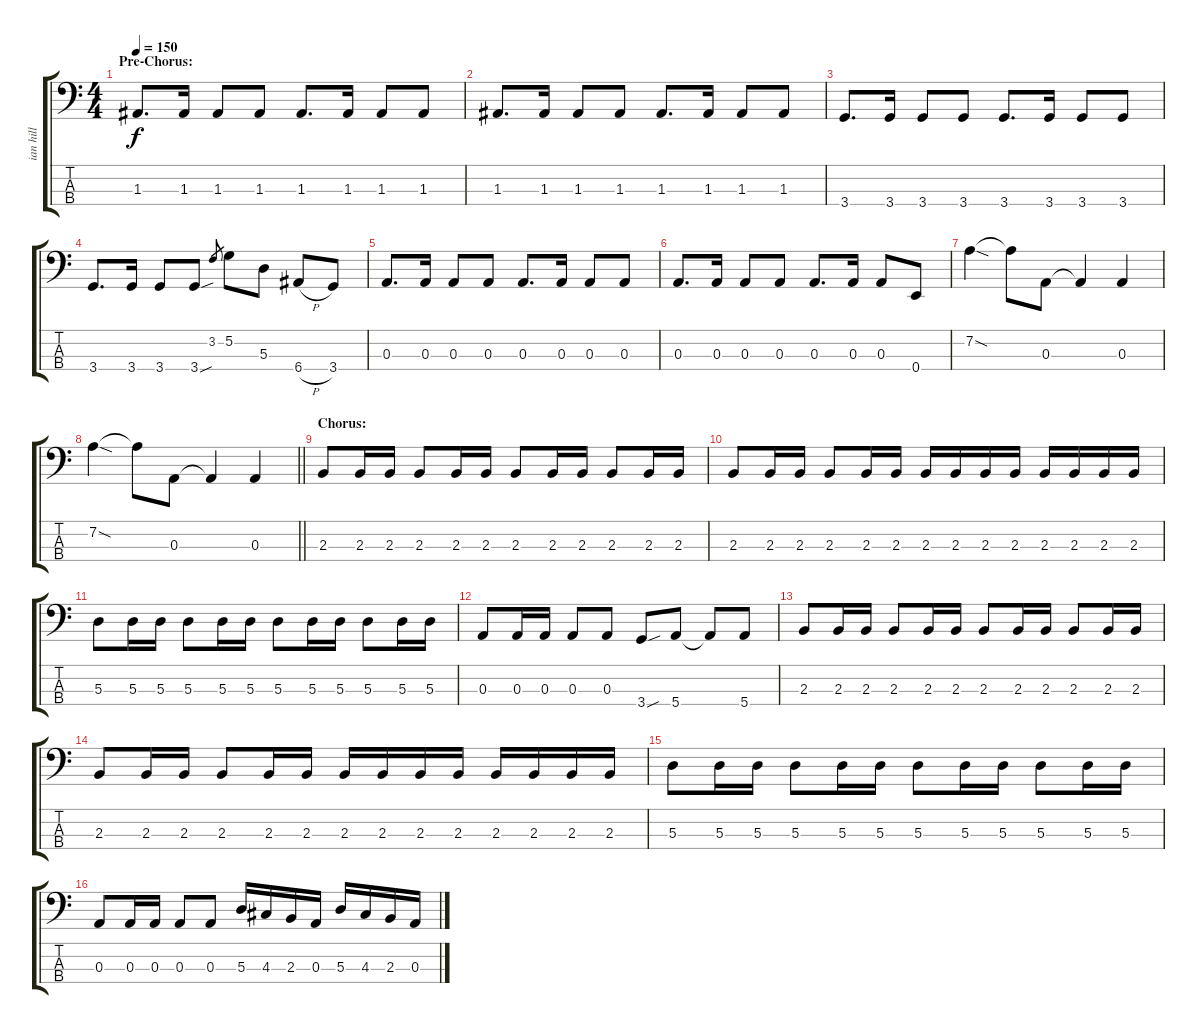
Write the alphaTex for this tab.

\track ("ian hill" "ian hill") {instrument electricbasspick}
\staff {score tabs}
\tuning (G2 D2 A1 E1) {hide}
\ts (4 4)
\section ("" "Pre-Chorus:")
\tempo 150
\clef f4
\ks c
1.3.8{d dy f} 1.3.16 1.3.8 1.3.8 1.3.8{d} 1.3.16 1.3.8 1.3.8 |
1.3.8{d} 1.3.16 1.3.8 1.3.8 1.3.8{d} 1.3.16 1.3.8 1.3.8 |
3.4.8{d} 3.4.16 3.4.8 3.4.8 3.4.8{d} 3.4.16 3.4.8 3.4.8 |
3.4.8{d} 3.4.16 3.4.8 3.4{sou}.8 3.2.8{gr} 5.2.8 5.3.8 6.4{h}.8 3.4.8 |
0.3.8{d} 0.3.16 0.3.8 0.3.8 0.3.8{d} 0.3.16 0.3.8 0.3.8 |
0.3.8{d} 0.3.16 0.3.8 0.3.8 0.3.8{d} 0.3.16 0.3.8 0.4.8 |
7.2{sod}.4 7.2{t}.8 0.3.8 0.3{t}.4 0.3.4 |
\barLineRight lightlight
7.2{sod}.4 7.2{t}.8 0.3.8 0.3{t}.4 0.3.4 |
\section ("" "Chorus:")
2.3.8 2.3.16 2.3.16 2.3.8 2.3.16 2.3.16 2.3.8 2.3.16 2.3.16 2.3.8 2.3.16 2.3.16 |
2.3.8 2.3.16 2.3.16 2.3.8 2.3.16 2.3.16 2.3.16 2.3.16 2.3.16 2.3.16 2.3.16 2.3.16 2.3.16 2.3.16 |
5.3.8 5.3.16 5.3.16 5.3.8 5.3.16 5.3.16 5.3.8 5.3.16 5.3.16 5.3.8 5.3.16 5.3.16 |
0.3.8 0.3.16 0.3.16 0.3.8 0.3.8 3.4{sou}.8 5.4.8 5.4{t}.8 5.4.8 |
2.3.8 2.3.16 2.3.16 2.3.8 2.3.16 2.3.16 2.3.8 2.3.16 2.3.16 2.3.8 2.3.16 2.3.16 |
2.3.8 2.3.16 2.3.16 2.3.8 2.3.16 2.3.16 2.3.16 2.3.16 2.3.16 2.3.16 2.3.16 2.3.16 2.3.16 2.3.16 |
5.3.8 5.3.16 5.3.16 5.3.8 5.3.16 5.3.16 5.3.8 5.3.16 5.3.16 5.3.8 5.3.16 5.3.16 |
0.3.8 0.3.16 0.3.16 0.3.8 0.3.8 5.3.16 4.3.16 2.3.16 0.3.16 5.3.16 4.3.16 2.3.16 0.3.16
